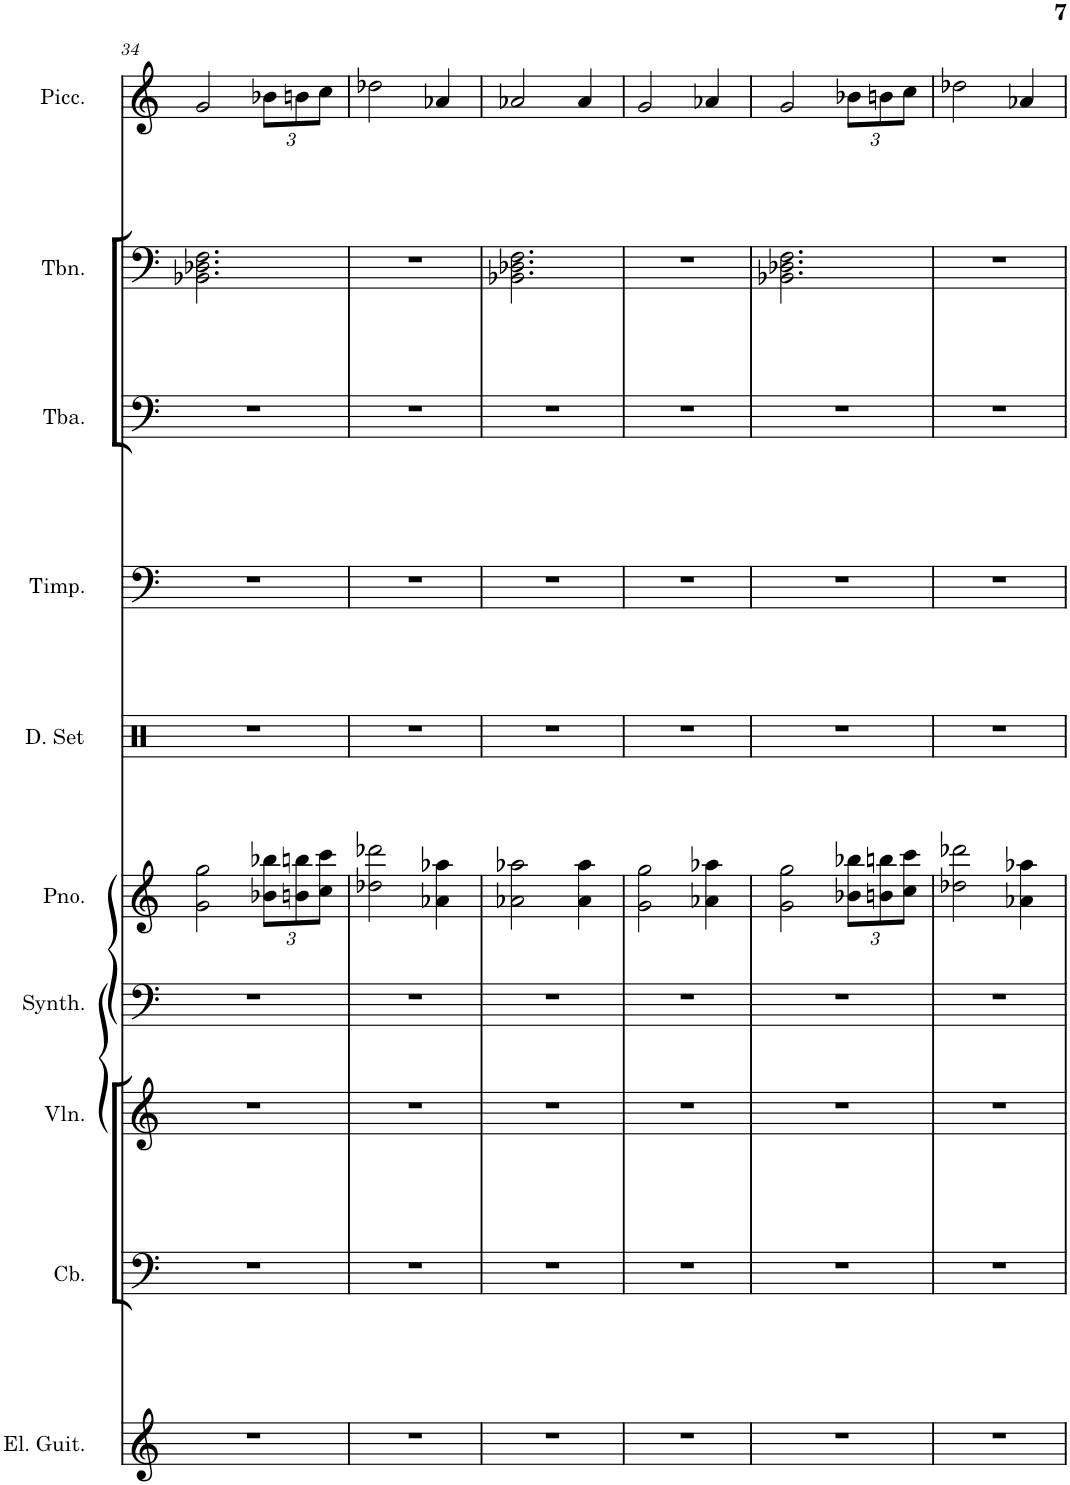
**kern	**kern	**kern	**kern	**kern	**kern	**kern	**kern	**kern	**kern
*part10	*part9	*part8	*part7	*part6	*part5	*part4	*part3	*part2	*part1
*staff10	*staff9	*staff8	*staff7	*staff6	*staff5	*staff4	*staff3	*staff2	*staff1
*I"Electric Guitar	*I"Contrabass	*I"Violin	*I"Choir Synthesizer	*I"Piano	*I"Drumset	*I"Timpani	*I"Tuba	*I"Trombone	*I"Piccolo
*I'El. Guit.	*I'Cb.	*I'Vln.	*I'Synth.	*I'Pno.	*I'D. Set	*I'Timp.	*I'Tba.	*I'Tbn.	*I'Picc.
!!LO:PB:g=z
*clefG2	*clefF4	*clefG2	*clefF4	*clefG2	*clefX	*clefF4	*clefF4	*clefF4	*clefG2
*Trd7c12	*Trd7c12	*	*	*	*	*	*	*	*Trd-7c-12
*k[]	*k[]	*k[]	*k[]	*k[]	*k[]	*k[]	*k[]	*k[]	*k[]
*M3/4	*M3/4	*M3/4	*M3/4	*M3/4	*M3/4	*M3/4	*M3/4	*M3/4	*M3/4
=34	=34	=34	=34	=34	=34	=34	=34	=34	=34
2.r	2.r	2.r	2.r	2g\ 2gg\	2.r	2.r	2.r	2.BB-X\ 2.D-X\ 2.F\	2g/
*	*	*	*	*Xbrackettup	*	*	*	*	*Xbrackettup
.	.	.	.	12b-X\ 12bb-X\L	.	.	.	.	12b-X\L
.	.	.	.	12bn\ 12bbn\	.	.	.	.	12bn\
.	.	.	.	12cc\ 12ccc\J	.	.	.	.	12cc\J
=35	=35	=35	=35	=35	=35	=35	=35	=35	=35
2.r	2.r	2.r	2.r	2dd-X\ 2ddd-X\	2.r	2.r	2.r	2.r	2dd-X\
.	.	.	.	4a-X\ 4aa-X\	.	.	.	.	4a-X/
=36	=36	=36	=36	=36	=36	=36	=36	=36	=36
2.r	2.r	2.r	2.r	2a-X\ 2aa-X\	2.r	2.r	2.r	2.BB-X\ 2.D-X\ 2.F\	2a-X/
.	.	.	.	4a-\ 4aa-\	.	.	.	.	4a-/
=37	=37	=37	=37	=37	=37	=37	=37	=37	=37
2.r	2.r	2.r	2.r	2g\ 2gg\	2.r	2.r	2.r	2.r	2g/
.	.	.	.	4a-X\ 4aa-X\	.	.	.	.	4a-X/
=38	=38	=38	=38	=38	=38	=38	=38	=38	=38
2.r	2.r	2.r	2.r	2g\ 2gg\	2.r	2.r	2.r	2.BB-X\ 2.D-X\ 2.F\	2g/
.	.	.	.	12b-X\ 12bb-X\L	.	.	.	.	12b-X\L
.	.	.	.	12bn\ 12bbn\	.	.	.	.	12bn\
.	.	.	.	12cc\ 12ccc\J	.	.	.	.	12cc\J
=39	=39	=39	=39	=39	=39	=39	=39	=39	=39
2.r	2.r	2.r	2.r	2dd-X\ 2ddd-X\	2.r	2.r	2.r	2.r	2dd-X\
.	.	.	.	4a-X\ 4aa-X\	.	.	.	.	4a-X/
=	=	=	=	=	=	=	=	=	=
*-	*-	*-	*-	*-	*-	*-	*-	*-	*-
